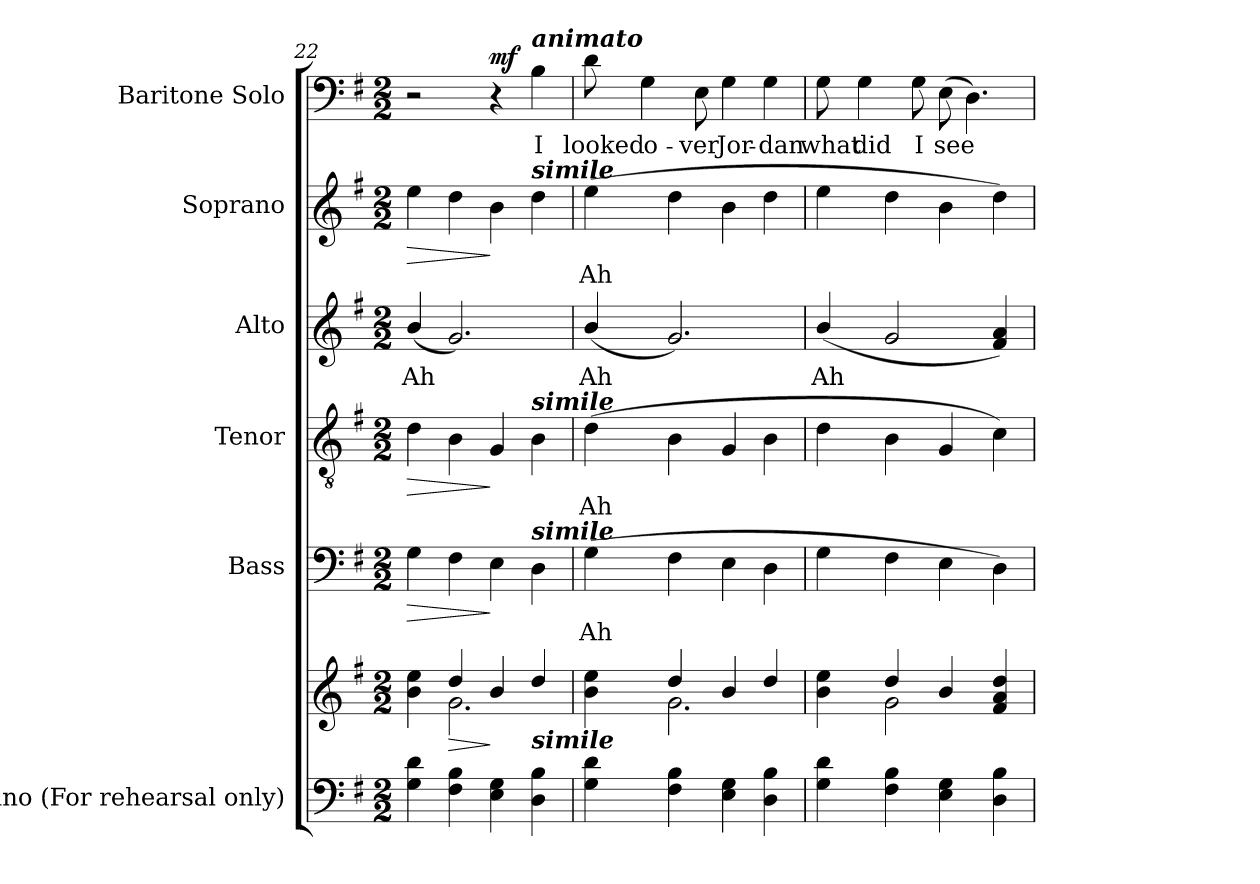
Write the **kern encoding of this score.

**kern	**kern	**dynam	**kern	**text	**dynam	**kern	**text	**dynam	**kern	**text	**kern	**text	**dynam	**kern	**text	**dynam
*part6	*part6	*part6	*part5	*part5	*part5	*part4	*part4	*part4	*part3	*part3	*part2	*part2	*part2	*part1	*part1	*part1
*staff7	*staff6	*staff6/7	*staff5	*staff5	*staff5	*staff4	*staff4	*staff4	*staff3	*staff3	*staff2	*staff2	*staff2	*staff1	*staff1	*staff1
*I"Piano (For rehearsal only)	*	*	*I"Bass	*	*	*I"Tenor	*	*	*I"Alto	*	*I"Soprano	*	*	*I"Baritone Solo	*	*
*I'Pno.	*	*	*I'B.	*	*	*I'T.	*	*	*I'A.	*	*I'S.	*	*	*I'Bar. Solo	*	*
*clefF4	*clefG2	*	*clefF4	*	*	*clefGv2	*	*	*clefG2	*	*clefG2	*	*	*clefF4	*	*
*	*	*	*	*	*	*ITrd7c12	*	*	*	*	*	*	*	*	*	*
*k[f#]	*k[f#]	*	*k[f#]	*	*	*k[f#]	*	*	*k[f#]	*	*k[f#]	*	*	*k[f#]	*	*
*G:	*G:	*	*G:	*	*	*G:	*	*	*G:	*	*G:	*	*	*G:	*	*
*M2/2	*M2/2	*	*M2/2	*	*	*M2/2	*	*	*M2/2	*	*M2/2	*	*	*M2/2	*	*
=22	=22	=22	=22	=22	=22	=22	=22	=22	=22	=22	=22	=22	=22	=22	=22	=22
*	*^	*	*	*	*	*	*	*	*	*	*	*	*	*	*	*
!	!	!	!	!	!	!LO:HP:b	!	!	!LO:HP:b	!	!	!	!	!	!	!	!
!	!	!	!	!	!	!	!	!	!	!	!LO:LY:b:color=#000000	!	!	!LO:HP:b	!	!	!
4Gi\ 4di	4ryy	4bi\ 4eei	.	4Gi\	.	>	4Di\	.	>	(4bi/	Ah	4eei\	.	>	2r	.	.
!	!	!	!LO:HP:b	!	!	!	!	!	!	!	!	!	!	!	!	!	!
4F#i\ 4Bi	4ddi/	2.gi\	>	4F#i\	.	.	4BBi\	.	.	2.gi/)	.	4ddi\	.	.	.	.	.
4Ei\ 4Gi	4bi/	.	]	4Ei\	.	]	4GGi/	.	]	.	.	4bi\	.	]	4r	.	mf
!	!	!	!	!	!	!	!	!	!	!	!	!	!	!	!LO:TX:a:Bi:t=animato	!	!
!	!	!	!	!	!	!	!	!	!	!	!	!LO:TX:a:Bi:t=simile	!	!	!	!	!
!	!	!	!	!	!	!	!LO:TX:a:Bi:t=simile	!	!	!	!	!	!	!	!	!	!
!	!	!	!	!LO:TX:a:Bi:t=simile	!	!	!	!	!	!	!	!	!	!	!	!	!
!	!LO:TX:b:Bi:t=simile	!	!	!	!	!	!	!	!	!	!	!	!	!	!	!	!
!	!	!	!	!	!	!	!	!	!	!	!	!	!	!	!	!LO:LY:b:color=#000000	!
4Di\ 4Bi	4ddi/	.	.	4Di\	.	.	4BBi\	.	.	.	.	4ddi\	.	.	4Bi\	I	.
=23	=23	=23	=23	=23	=23	=23	=23	=23	=23	=23	=23	=23	=23	=23	=23	=23	=23
!	!	!	!	!	!LO:LY:b:color=#000000	!	!	!	!	!	!	!	!	!	!	!	!
!	!	!	!	!	!	!	!	!LO:LY:b:color=#000000	!	!	!	!	!	!	!	!	!
!	!	!	!	!	!	!	!	!	!	!	!LO:LY:b:color=#000000	!	!	!	!	!	!
!	!	!	!	!	!	!	!	!	!	!	!	!	!LO:LY:b:color=#000000	!	!	!	!
!	!	!	!	!	!	!	!	!	!	!	!	!	!	!	!	!LO:LY:b:color=#000000	!
4Gi\ 4di	4ryy	4bi\ 4eei	.	(4Gi\	Ah	.	(4Di\	Ah	.	(4bi/	Ah	(4eei\	Ah	.	8di\	looked	.
!	!	!	!	!	!	!	!	!	!	!	!	!	!	!	!	!LO:LY:b:color=#000000	!
.	.	.	.	.	.	.	.	.	.	.	.	.	.	.	4Gi\	o-	.
4F#i\ 4Bi	4ddi/	2.gi\	.	4F#i\	.	.	4BBi\	.	.	2.gi/)	.	4ddi\	.	.	.	.	.
!	!	!	!	!	!	!	!	!	!	!	!	!	!	!	!	!LO:LY:b:color=#000000	!
.	.	.	.	.	.	.	.	.	.	.	.	.	.	.	8Ei\	-ver	.
!	!	!	!	!	!	!	!	!	!	!	!	!	!	!	!	!LO:LY:b:color=#000000	!
4Ei\ 4Gi	4bi/	.	.	4Ei\	.	.	4GGi/	.	.	.	.	4bi\	.	.	4Gi\	Jor-	.
!	!	!	!	!	!	!	!	!	!	!	!	!	!	!	!	!LO:LY:b:color=#000000	!
4Di\ 4Bi	4ddi/	.	.	4Di\	.	.	4BBi\	.	.	.	.	4ddi\	.	.	4Gi\	-dan	.
!!LO:PB:g=z
=24	=24	=24	=24	=24	=24	=24	=24	=24	=24	=24	=24	=24	=24	=24	=24	=24	=24
!	!	!	!	!	!	!	!	!	!	!	!LO:LY:b:color=#000000	!	!	!	!	!	!
!	!	!	!	!	!	!	!	!	!	!	!	!	!	!	!	!LO:LY:b:color=#000000	!
4Gi\ 4di	4bi\ 4eei	4ryy	.	4Gi\	.	.	4Di\	.	.	(4bi/	Ah	4eei\	.	.	8Gi\	what	.
!	!	!	!	!	!	!	!	!	!	!	!	!	!	!	!	!LO:LY:b:color=#000000	!
.	.	.	.	.	.	.	.	.	.	.	.	.	.	.	4Gi\	did	.
4F#i\ 4Bi	4ddi/	2gi\	.	4F#i\	.	.	4BBi\	.	.	2gi/	.	4ddi\	.	.	.	.	.
!	!	!	!	!	!	!	!	!	!	!	!	!	!	!	!	!LO:LY:b:color=#000000	!
.	.	.	.	.	.	.	.	.	.	.	.	.	.	.	8Gi\	I	.
!	!	!	!	!	!	!	!	!	!	!	!	!	!	!	!	!LO:LY:b:color=#000000	!
4Ei\ 4Gi	4bi/	.	.	4Ei\	.	.	4GGi/	.	.	.	.	4bi\	.	.	(8Ei\	see	.
.	.	.	.	.	.	.	.	.	.	.	.	.	.	.	4.Di\)	.	.
4Di\ 4Bi	4f#i/ 4ai 4ddi	4ryy	.	4Di\)	.	.	4Ci\)	.	.	4f#i/ 4ai)	.	4ddi\)	.	.	.	.	.
*	*v	*v	*	*	*	*	*	*	*	*	*	*	*	*	*	*	*
=	=	=	=	=	=	=	=	=	=	=	=	=	=	=	=	=
*-	*-	*-	*-	*-	*-	*-	*-	*-	*-	*-	*-	*-	*-	*-	*-	*-
